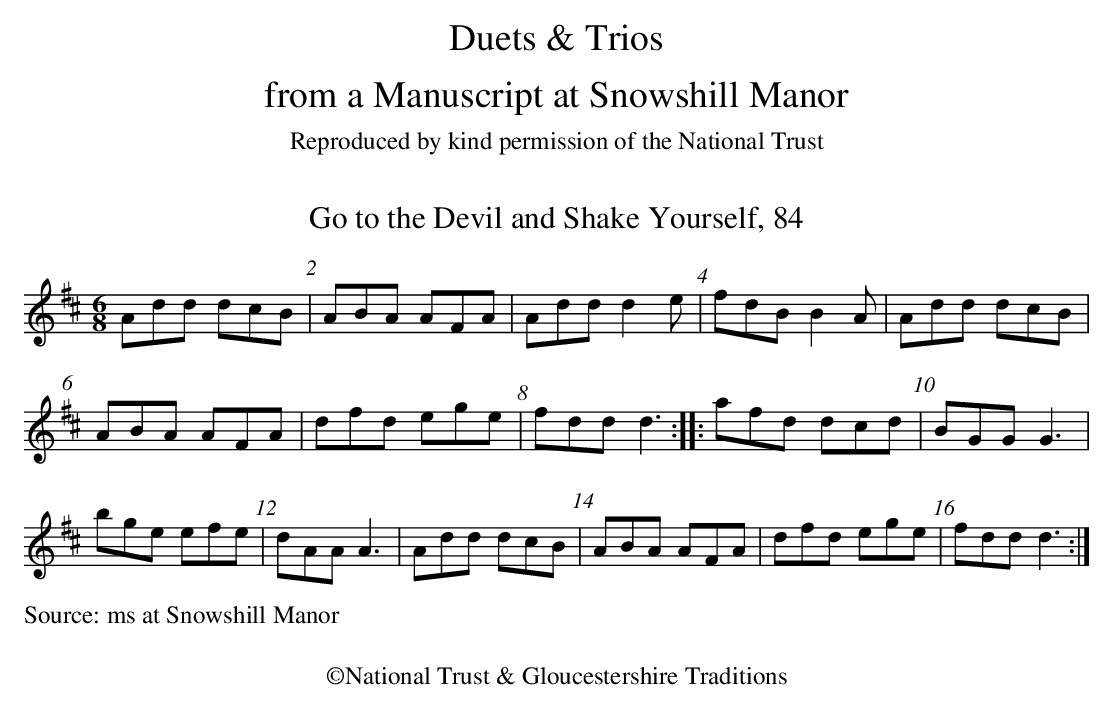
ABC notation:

X:1
T:Go to the Devil and Shake Yourself, 84
M:6/8
L:1/8
K:D
Add dcB|ABA AFA|Add d2e|fdB B2A|Add dcB|
ABA AFA|dfd ege|fdd d3:||:afd dcd|BGG G3|
bge efe|dAA A3|Add dcB|ABA AFA|dfd ege|fdd d3:|
